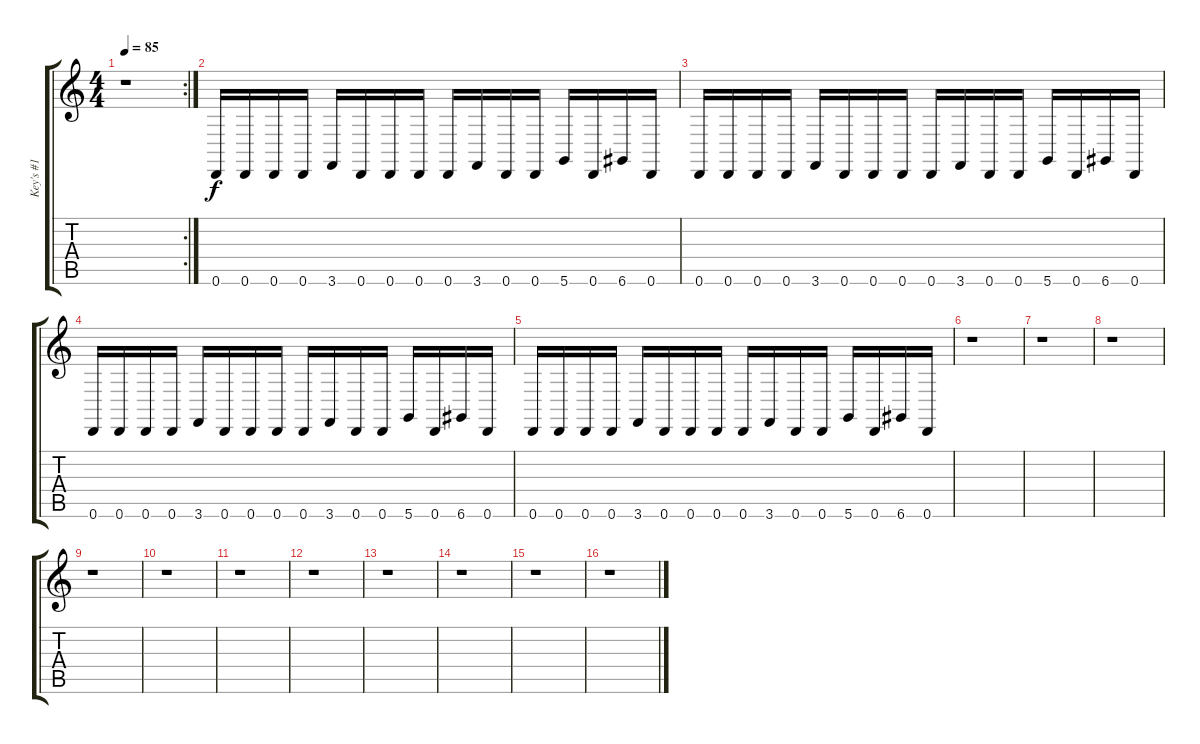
\track ("Key's #1" "Key's #1") {instrument synthbrass2}
\staff {score tabs}
\tuning (E4 B3 G3 D3 A2 D2) {hide}
\rc 2
\ts (4 4)
\tempo 85
\clef g2
\ks c
r.1{dy f} |
0.6.16 0.6.16 0.6.16 0.6.16 3.6.16 0.6.16 0.6.16 0.6.16 0.6.16 3.6.16 0.6.16 0.6.16 5.6.16 0.6.16 6.6.16 0.6.16 |
0.6.16 0.6.16 0.6.16 0.6.16 3.6.16 0.6.16 0.6.16 0.6.16 0.6.16 3.6.16 0.6.16 0.6.16 5.6.16 0.6.16 6.6.16 0.6.16 |
0.6.16 0.6.16 0.6.16 0.6.16 3.6.16 0.6.16 0.6.16 0.6.16 0.6.16 3.6.16 0.6.16 0.6.16 5.6.16 0.6.16 6.6.16 0.6.16 |
0.6.16 0.6.16 0.6.16 0.6.16 3.6.16 0.6.16 0.6.16 0.6.16 0.6.16 3.6.16 0.6.16 0.6.16 5.6.16 0.6.16 6.6.16 0.6.16 |
r.1 |
r.1 |
r.1 |
r.1 |
r.1 |
r.1 |
r.1 |
r.1 |
r.1 |
r.1 |
r.1
